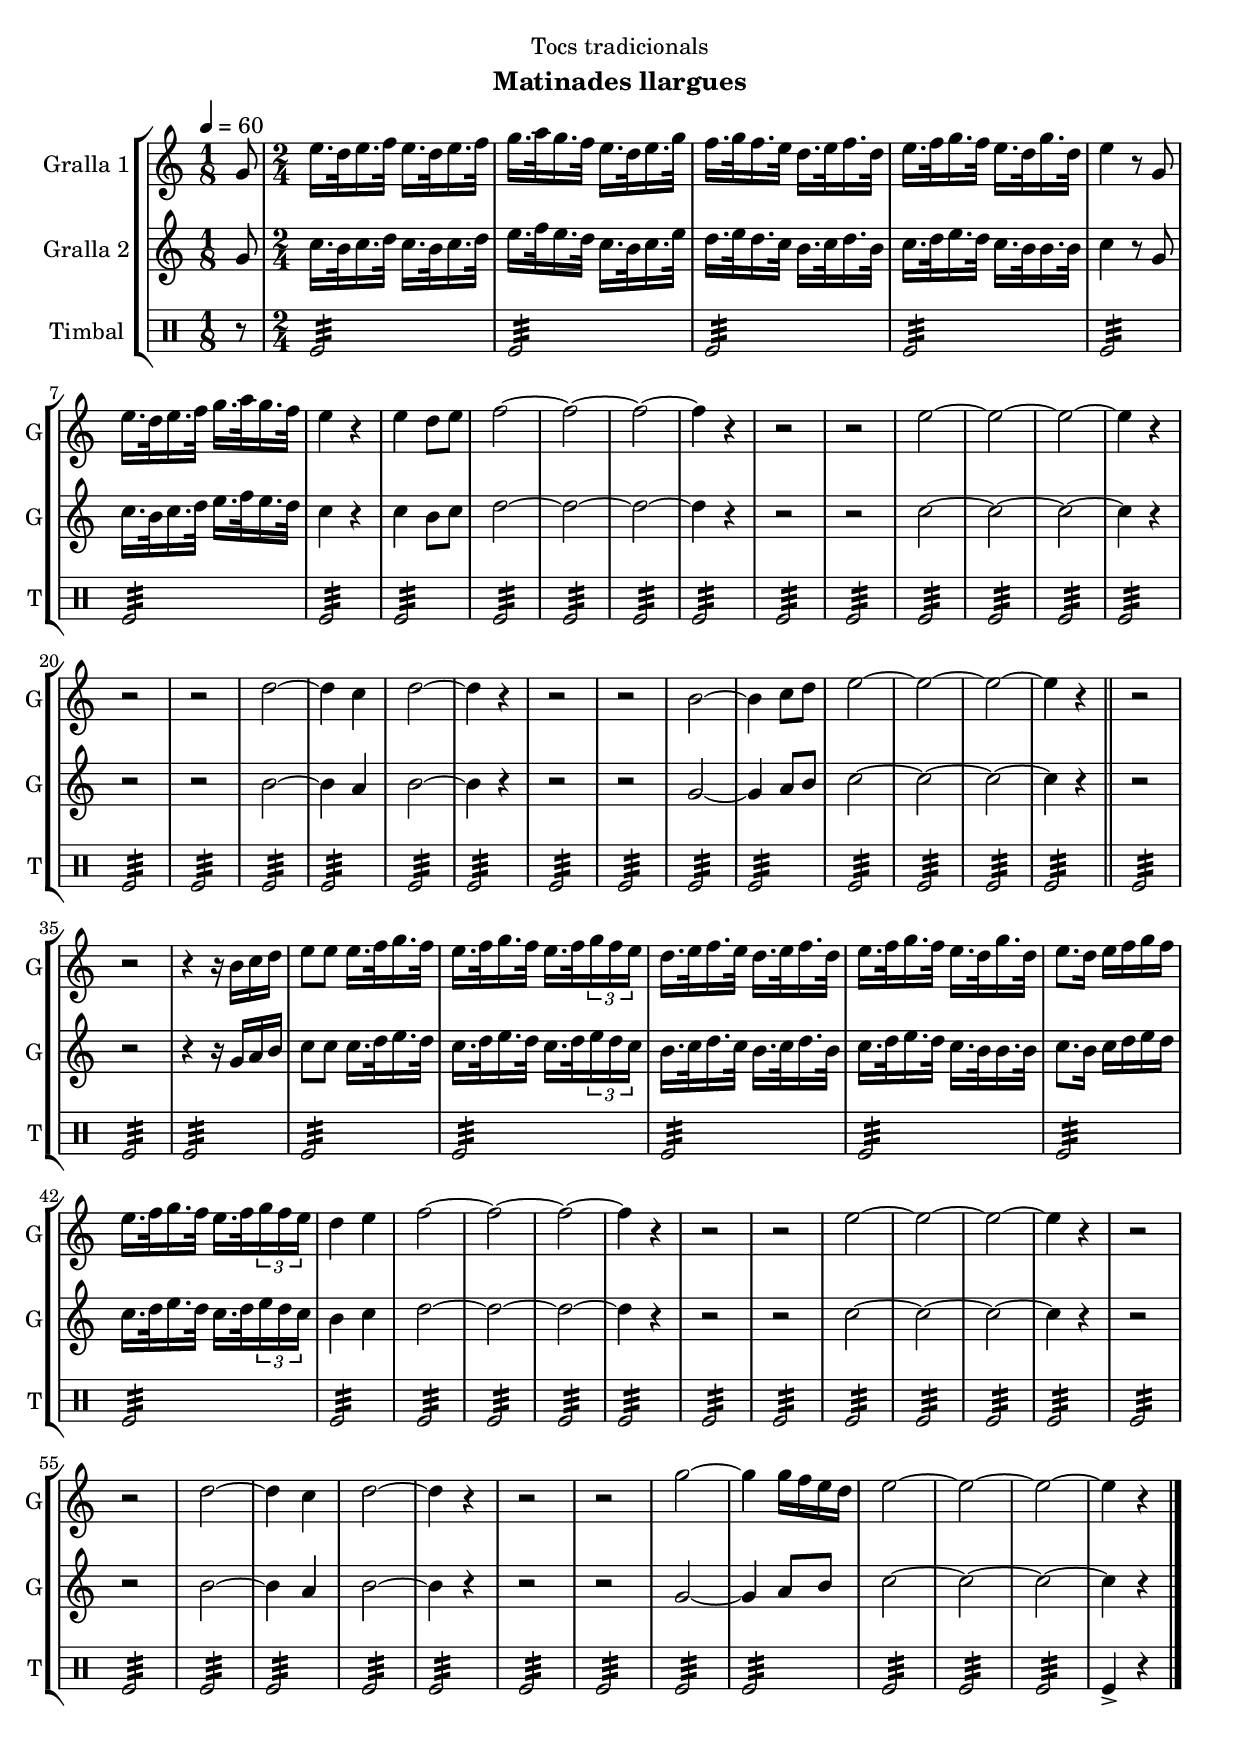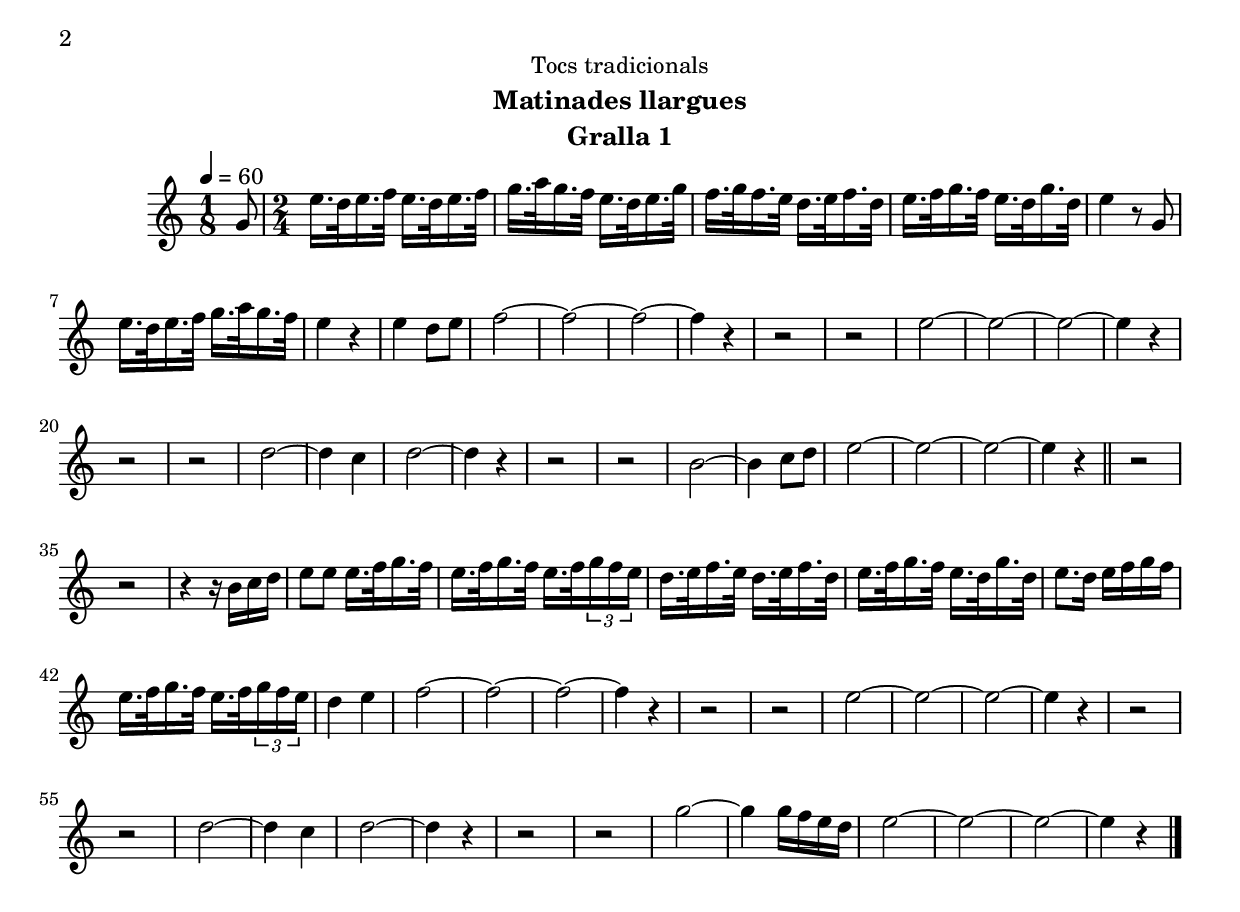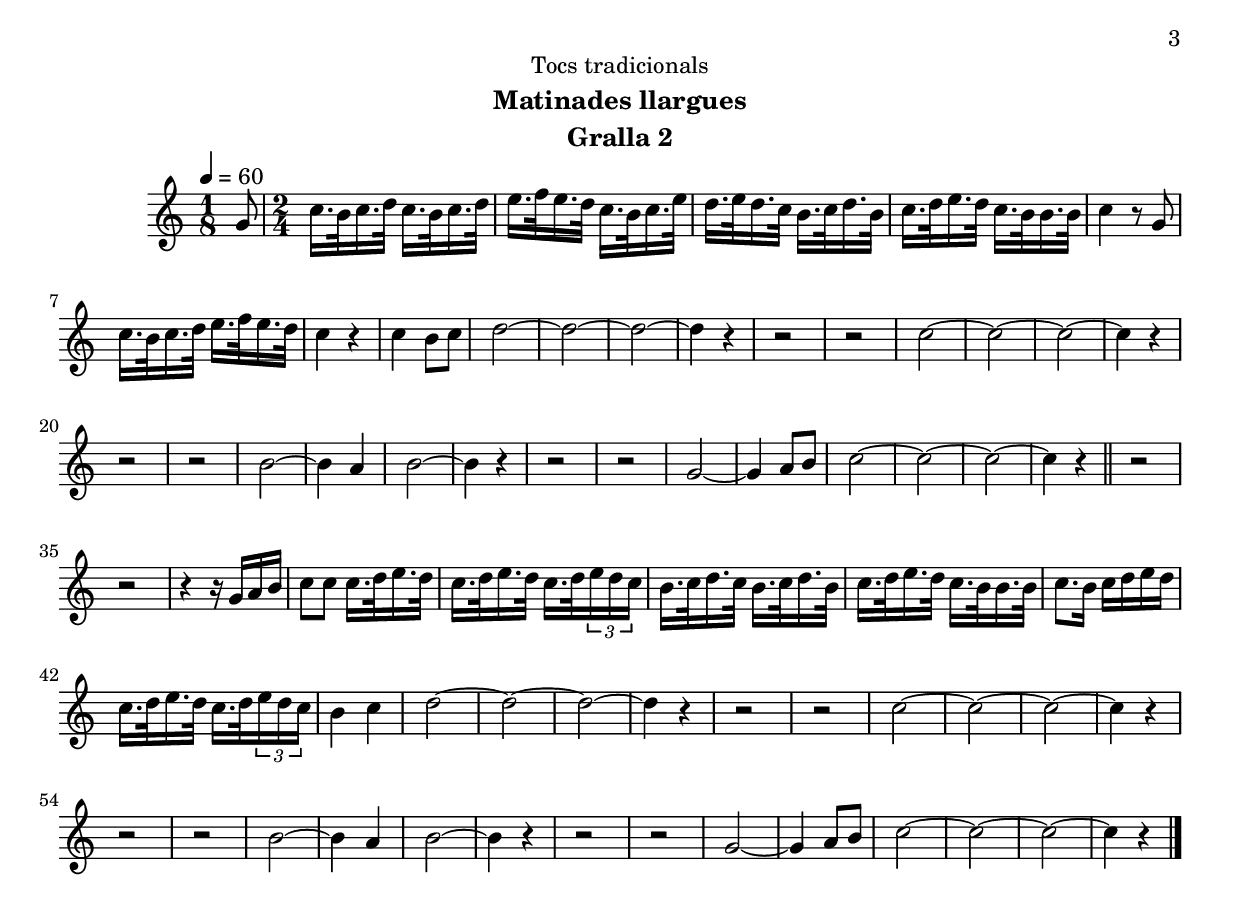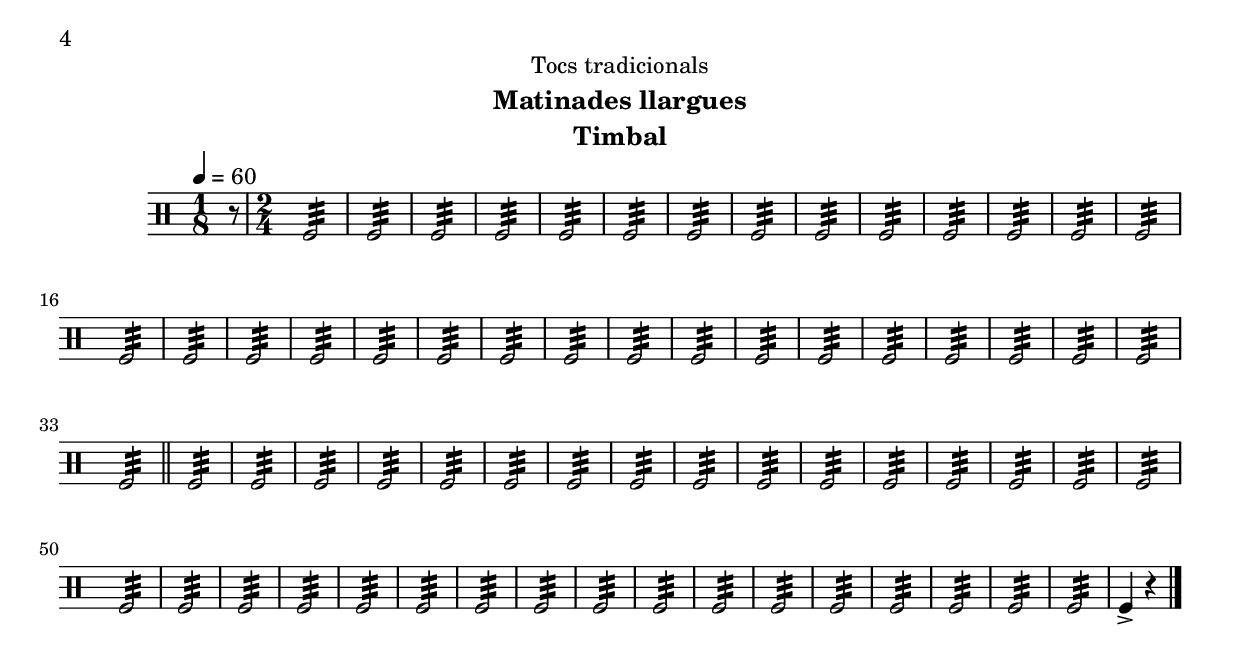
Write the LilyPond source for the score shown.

\version "2.22.1"

\header {
  dedication="Tocs tradicionals"
  title=""
  subtitle="Matinades llargues"
  subsubtitle=""
  poet=""
  meter=""
  piece=""
  composer=""
  arranger=""
  opus=""
  instrument=""
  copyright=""
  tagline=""
}

liniaroAa =
\relative g'
{
  \tempo 4=60
  \clef treble
  \key c \major
  \time 1/8
  g8  |
  \time 2/4   e'16. d32 e16. f32 e16. d32 e16. f32  |
  g16. a32 g16. f32 e16. d32 e16. g32  |
  f16. g32 f16. e32 d16. e32 f16. d32  |
  %05
  e16. f32 g16. f32 e16. d32 g16. d32  |
  e4 r8 g,  |
  e'16. d32 e16. f32 g16. a32 g16. f32  |
  e4 r  |
  e4 d8 e  |
  %10
  f2 ~  |
  f2 ~  |
  f2 ~  |
  f4 r  |
  r2  |
  %15
  r2  |
  e2 ~  |
  e2 ~  |
  e2 ~  |
  e4 r  |
  %20
  r2  |
  r2  |
  d2 ~  |
  d4 c  |
  d2 ~  |
  %25
  d4 r  |
  r2  |
  r2  |
  b2 ~  |
  b4 c8 d  |
  %30
  e2 ~  |
  e2 ~  |
  e2 ~  |
  e4 r  \bar "||"
  r2  |
  %35
  r2  |
  r4 r16 b c d  |
  e8 e e16. f32 g16. f32  |
  e16. f32 g16. f32 e16. f32 \times 2/3 { g16 f e }  |
  d16. e32 f16. e32 d16. e32 f16. d32  |
  %40
  e16. f32 g16. f32 e16. d32 g16. d32  |
  e8. d16 e f g f  |
  e16. f32 g16. f32 e16. f32 \times 2/3 { g16 f e }  |
  d4 e  |
  f2 ~  |
  %45
  f2 ~  |
  f2 ~  |
  f4 r  |
  r2  |
  r2  |
  %50
  e2 ~  |
  e2 ~  |
  e2 ~  |
  e4 r  |
  r2  |
  %55
  r2  |
  d2 ~  |
  d4 c  |
  d2 ~  |
  d4 r  |
  %60
  r2  |
  r2  |
  g2 ~  |
  g4 g16 f e d  |
  e2 ~  |
  %65
  e2 ~  |
  e2 ~  |
  e4 r  \bar "|."
}

liniaroAb =
\relative g'
{
  \tempo 4=60
  \clef treble
  \key c \major
  \time 1/8
  g8  |
  \time 2/4   c16. b32 c16. d32 c16. b32 c16. d32  |
  e16. f32 e16. d32 c16. b32 c16. e32  |
  d16. e32 d16. c32 b16. c32 d16. b32  |
  %05
  c16. d32 e16. d32 c16. b32 b16. b32  |
  c4 r8 g  |
  c16. b32 c16. d32 e16. f32 e16. d32  |
  c4 r  |
  c4 b8 c  |
  %10
  d2 ~  |
  d2 ~  |
  d2 ~  |
  d4 r  |
  r2  |
  %15
  r2  |
  c2 ~  |
  c2 ~  |
  c2 ~  |
  c4 r  |
  %20
  r2  |
  r2  |
  b2 ~  |
  b4 a  |
  b2 ~  |
  %25
  b4 r  |
  r2  |
  r2  |
  g2 ~  |
  g4 a8 b  |
  %30
  c2 ~  |
  c2 ~  |
  c2 ~  |
  c4 r  \bar "||"
  r2  |
  %35
  r2  |
  r4 r16 g a b  |
  c8 c c16. d32 e16. d32  |
  c16. d32 e16. d32 c16. d32 \times 2/3 { e16 d c }  |
  b16. c32 d16. c32 b16. c32 d16. b32  |
  %40
  c16. d32 e16. d32 c16. b32 b16. b32  |
  c8. b16 c d e d  |
  c16. d32 e16. d32 c16. d32 \times 2/3 { e16 d c }  |
  b4 c  |
  d2 ~  |
  %45
  d2 ~  |
  d2 ~  |
  d4 r  |
  r2  |
  r2  |
  %50
  c2 ~  |
  c2 ~  |
  c2 ~  |
  c4 r  |
  r2  |
  %55
  r2  |
  b2 ~  |
  b4 a  |
  b2 ~  |
  b4 r  |
  %60
  r2  |
  r2  |
  g2 ~  |
  g4 a8 b  |
  c2 ~  |
  %65
  c2 ~  |
  c2 ~  |
  c4 r  \bar "|."
}

liniaroAc =
\drummode
{
  \tempo 4=60
  \time 1/8
  r8  |
  \time 2/4   tomfl2:32  |
  tomfl2:32  |
  tomfl2:32  |
  %05
  tomfl2:32  |
  tomfl2:32  |
  tomfl2:32  |
  tomfl2:32  |
  tomfl2:32  |
  %10
  tomfl2:32  |
  tomfl2:32  |
  tomfl2:32  |
  tomfl2:32  |
  tomfl2:32  |
  %15
  tomfl2:32  |
  tomfl2:32  |
  tomfl2:32  |
  tomfl2:32  |
  tomfl2:32  |
  %20
  tomfl2:32  |
  tomfl2:32  |
  tomfl2:32  |
  tomfl2:32  |
  tomfl2:32  |
  %25
  tomfl2:32  |
  tomfl2:32  |
  tomfl2:32  |
  tomfl2:32  |
  tomfl2:32  |
  %30
  tomfl2:32  |
  tomfl2:32  |
  tomfl2:32  |
  tomfl2:32  \bar "||"
  tomfl2:32  |
  %35
  tomfl2:32  |
  tomfl2:32  |
  tomfl2:32  |
  tomfl2:32  |
  tomfl2:32  |
  %40
  tomfl2:32  |
  tomfl2:32  |
  tomfl2:32  |
  tomfl2:32  |
  tomfl2:32  |
  %45
  tomfl2:32  |
  tomfl2:32  |
  tomfl2:32  |
  tomfl2:32  |
  tomfl2:32  |
  %50
  tomfl2:32  |
  tomfl2:32  |
  tomfl2:32  |
  tomfl2:32  |
  tomfl2:32  |
  %55
  tomfl2:32  |
  tomfl2:32  |
  tomfl2:32  |
  tomfl2:32  |
  tomfl2:32  |
  %60
  tomfl2:32  |
  tomfl2:32  |
  tomfl2:32  |
  tomfl2:32  |
  tomfl2:32  |
  %65
  tomfl2:32  |
  tomfl2:32  |
  tomfl4-> r  \bar "|."
}

\bookpart {
  \score {
    \new StaffGroup {
      \override Score.RehearsalMark #'self-alignment-X = #LEFT
      <<
        \new Staff \with {instrumentName = #"Gralla 1" shortInstrumentName = #"G"} \liniaroAa
        \new Staff \with {instrumentName = #"Gralla 2" shortInstrumentName = #"G"} \liniaroAb
        \new DrumStaff \with {instrumentName = #"Timbal" shortInstrumentName = #"T"} \liniaroAc
      >>
    }
    \layout {}
  }
  \score { \unfoldRepeats
    \new StaffGroup {
      \override Score.RehearsalMark #'self-alignment-X = #LEFT
      <<
        \new Staff \with {instrumentName = #"Gralla 1" shortInstrumentName = #"G"} \liniaroAa
        \new Staff \with {instrumentName = #"Gralla 2" shortInstrumentName = #"G"} \liniaroAb
        \new DrumStaff \with {instrumentName = #"Timbal" shortInstrumentName = #"T"} \liniaroAc
      >>
    }
    \midi {
      \set Staff.midiInstrument = "oboe"
      \set DrumStaff.midiInstrument = "drums"
    }
  }
}

\bookpart {
  \header {instrument="Gralla 1"}
  \score {
    \new StaffGroup {
      \override Score.RehearsalMark #'self-alignment-X = #LEFT
      <<
        \new Staff \liniaroAa
      >>
    }
    \layout {}
  }
  \score { \unfoldRepeats
    \new StaffGroup {
      \override Score.RehearsalMark #'self-alignment-X = #LEFT
      <<
        \new Staff \liniaroAa
      >>
    }
    \midi {
      \set Staff.midiInstrument = "oboe"
      \set DrumStaff.midiInstrument = "drums"
    }
  }
}

\bookpart {
  \header {instrument="Gralla 2"}
  \score {
    \new StaffGroup {
      \override Score.RehearsalMark #'self-alignment-X = #LEFT
      <<
        \new Staff \liniaroAb
      >>
    }
    \layout {}
  }
  \score { \unfoldRepeats
    \new StaffGroup {
      \override Score.RehearsalMark #'self-alignment-X = #LEFT
      <<
        \new Staff \liniaroAb
      >>
    }
    \midi {
      \set Staff.midiInstrument = "oboe"
      \set DrumStaff.midiInstrument = "drums"
    }
  }
}

\bookpart {
  \header {instrument="Timbal"}
  \score {
    \new StaffGroup {
      \override Score.RehearsalMark #'self-alignment-X = #LEFT
      <<
        \new DrumStaff \liniaroAc
      >>
    }
    \layout {}
  }
  \score { \unfoldRepeats
    \new StaffGroup {
      \override Score.RehearsalMark #'self-alignment-X = #LEFT
      <<
        \new DrumStaff \liniaroAc
      >>
    }
    \midi {
      \set Staff.midiInstrument = "oboe"
      \set DrumStaff.midiInstrument = "drums"
    }
  }
}

